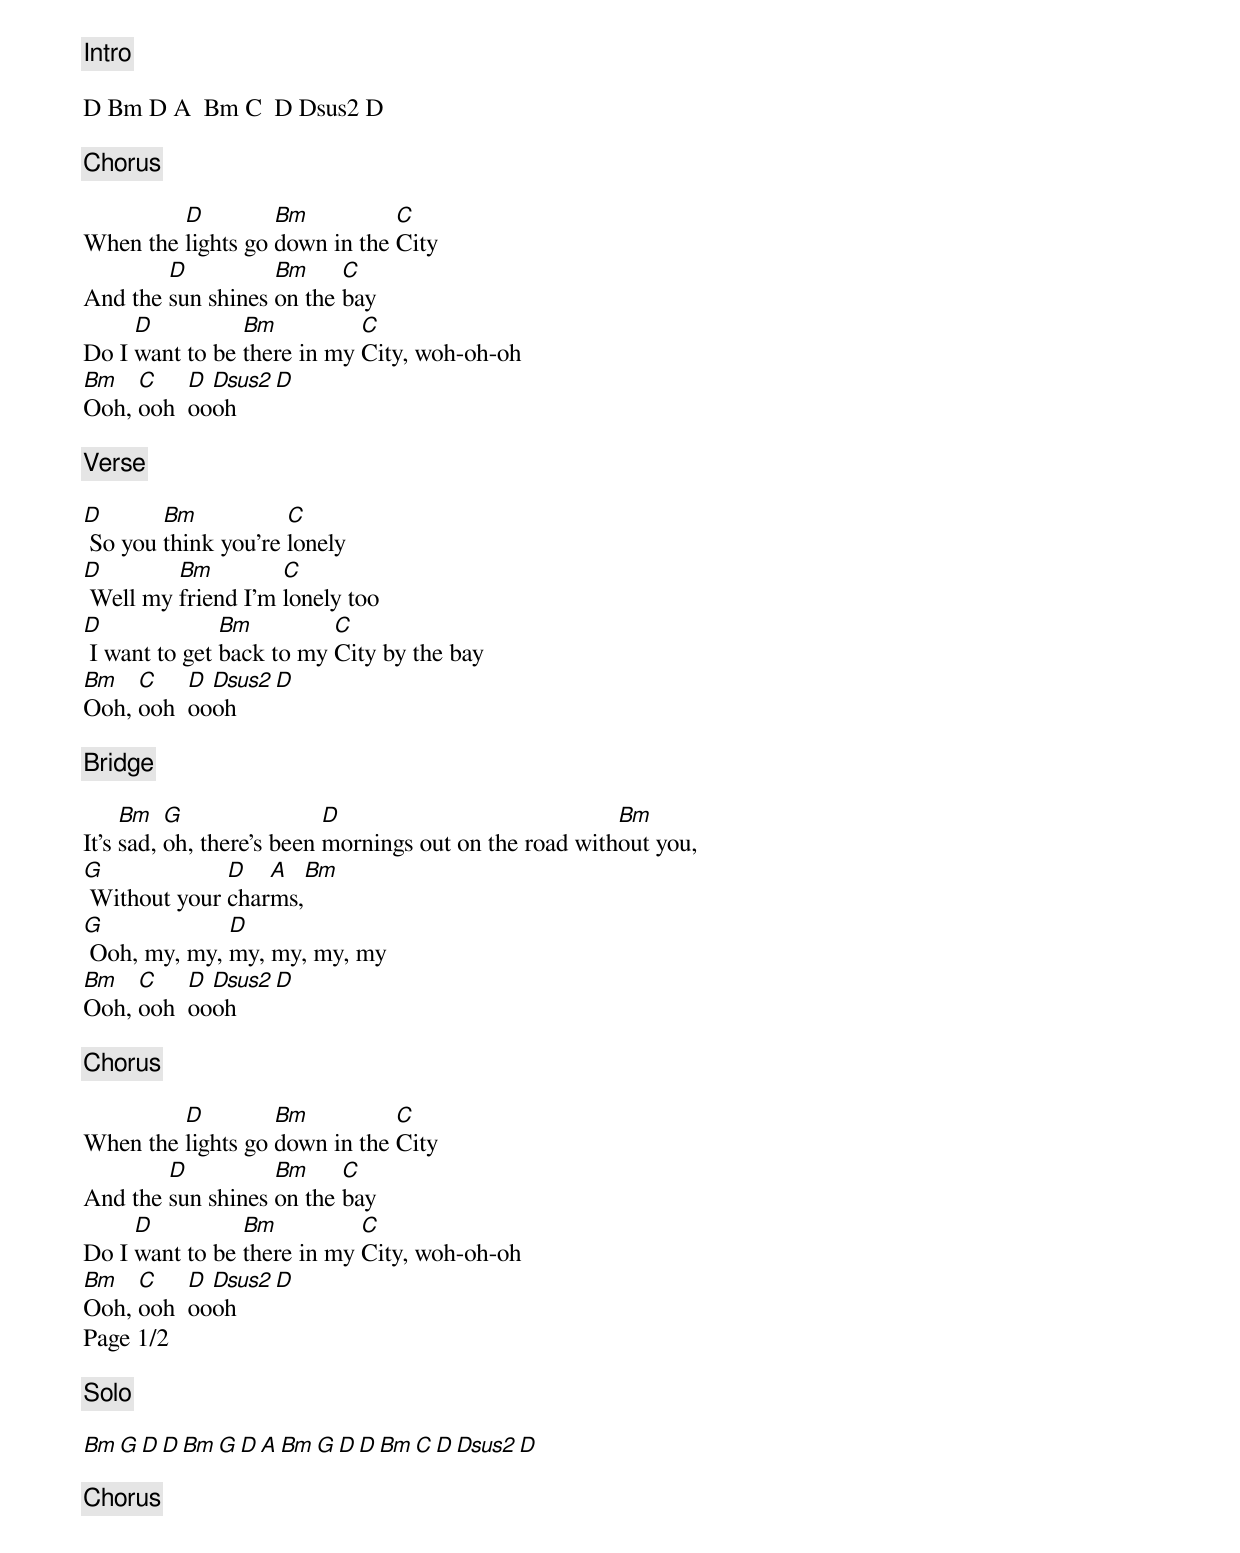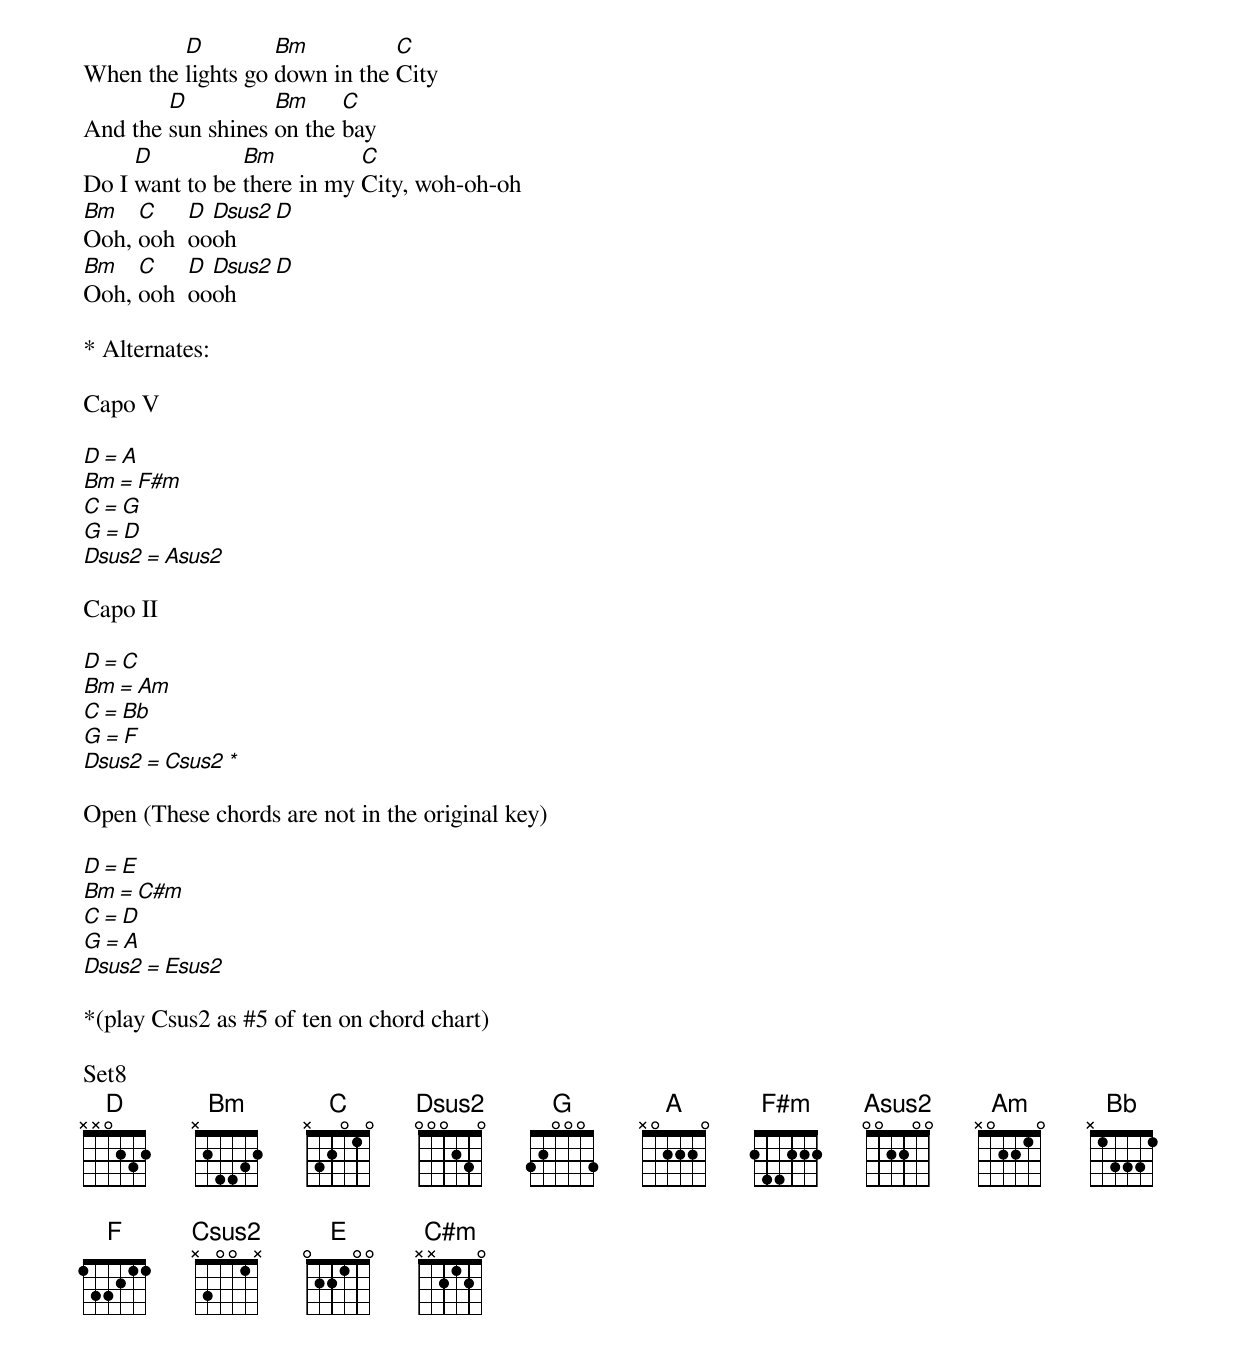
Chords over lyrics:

https://tabs.ultimate-guitar.com/tab/print?app_utm_campaign=Export2pdfDownload&flats=0&font_size=0&id=1091147&is_ukulele=0&simplified=0&transpose=0

[Intro]

D Bm D A  Bm C  D Dsus2 D

[Chorus]

         D         Bm          C
When the lights go down in the City
        D          Bm     C
And the sun shines on the bay
     D          Bm          C
Do I want to be there in my City, woh-oh-oh
Bm   C    D Dsus2 D
Ooh, ooh  oooh

[Verse]

D       Bm           C
 So you think you're lonely
D        Bm         C
 Well my friend I'm lonely too
D              Bm         C
 I want to get back to my City by the bay
Bm   C    D Dsus2 D
Ooh, ooh  oooh

[Bridge]

     Bm   G                D                            Bm
It's sad, oh, there's been mornings out on the road without you,
G             D   A  Bm
 Without your charms,
G             D
 Ooh, my, my, my, my, my, my
Bm   C    D Dsus2 D
Ooh, ooh  oooh

[Chorus]

         D         Bm          C
When the lights go down in the City
        D          Bm     C
And the sun shines on the bay
     D          Bm          C
Do I want to be there in my City, woh-oh-oh
Bm   C    D Dsus2 D
Ooh, ooh  oooh
Page 1/2

[Solo]

Bm G D D  Bm G D A  Bm G D D  Bm C  D Dsus2 D

[Chorus]

         D         Bm          C
When the lights go down in the City
        D          Bm     C
And the sun shines on the bay
     D          Bm          C
Do I want to be there in my City, woh-oh-oh
Bm   C    D Dsus2 D
Ooh, ooh  oooh
Bm   C    D Dsus2 D
Ooh, ooh  oooh

* Alternates:

Capo V

D     = A
Bm    = F#m
C     = G
G     = D
Dsus2 = Asus2

Capo II

D     = C
Bm    = Am
C     = Bb
G     = F
Dsus2 = Csus2 *

Open (These chords are not in the original key)

D     = E
Bm    = C#m
C     = D
G     = A
Dsus2 = Esus2

*(play Csus2 as #5 of ten on chord chart)

Set8
